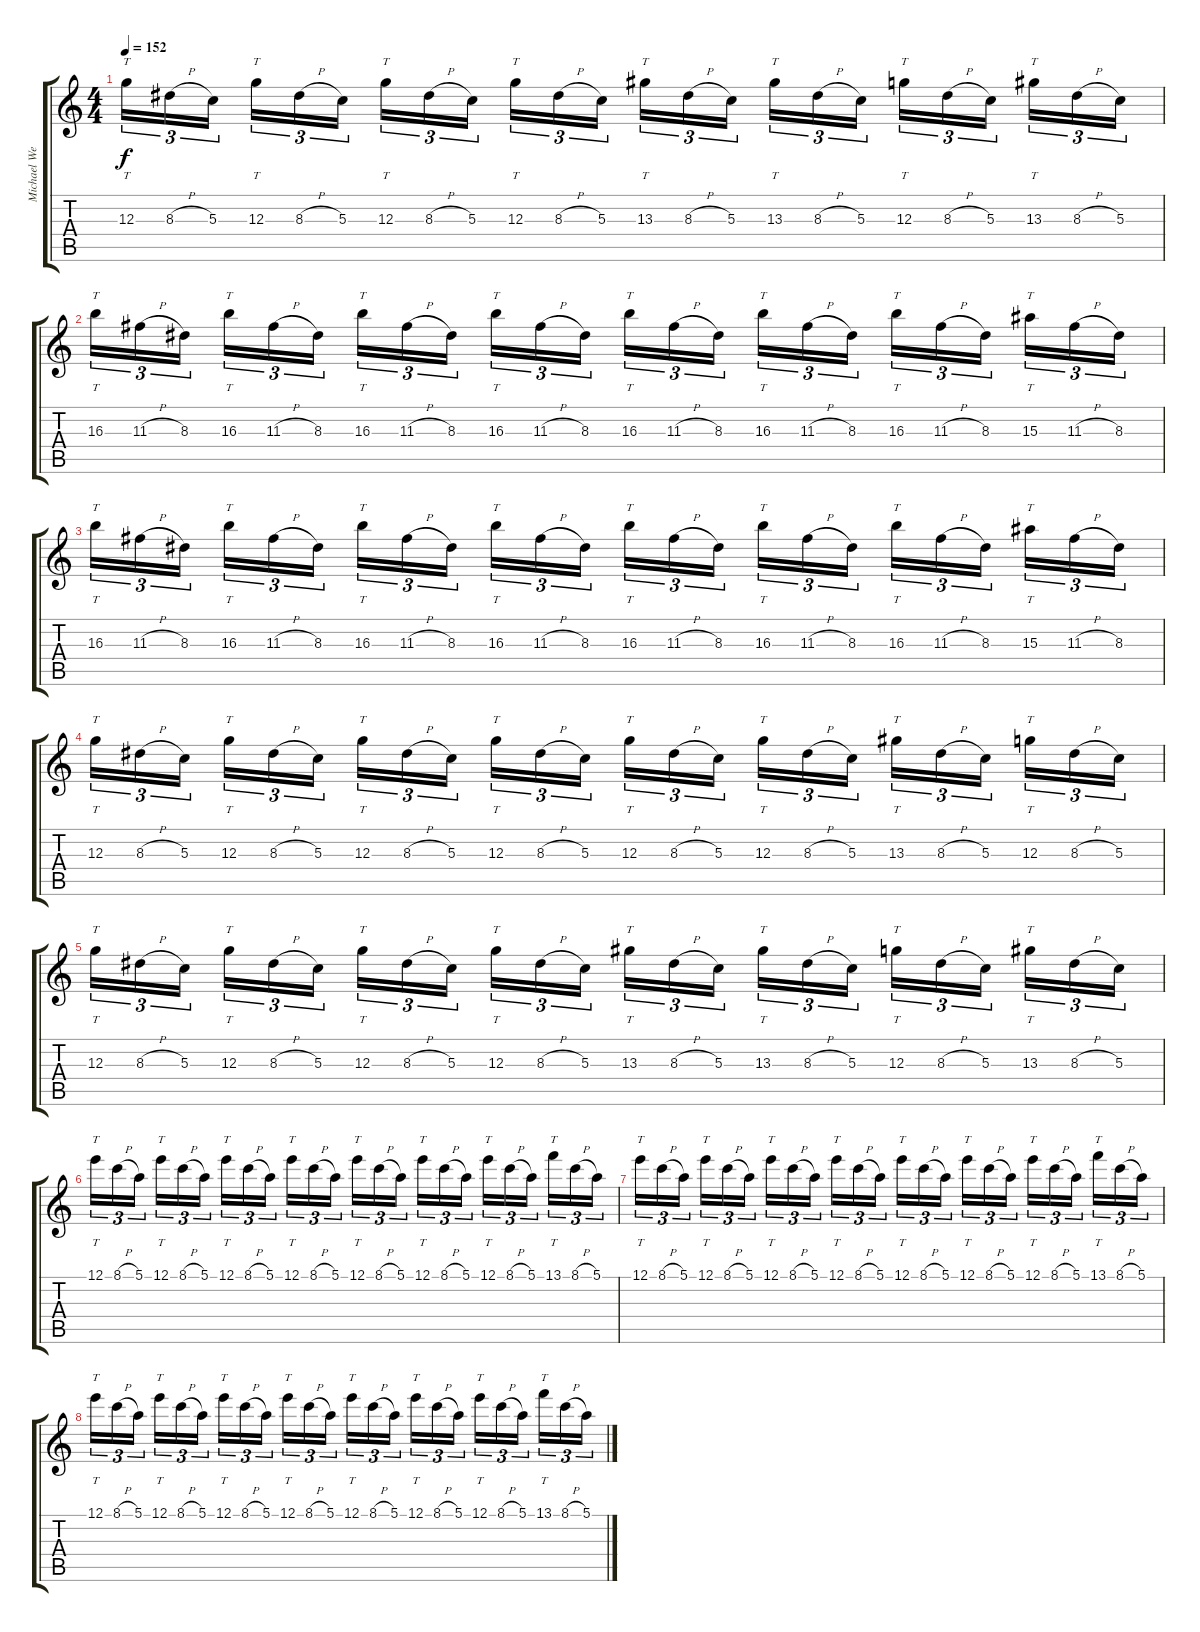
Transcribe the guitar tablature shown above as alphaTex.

\track ("Michael Weikath" "Michael We") {instrument distortionguitar}
\staff {score tabs}
\tuning (E4 B3 G3 D3 A2 E2) {hide}
\ts (4 4)
\tempo 152
\clef g2
\ks c
12.3.16{tt tu (3 2) dy f} 8.3{h}.16{tu (3 2)} 5.3.16{tu (3 2) beam splitsecondary} 12.3.16{tt tu (3 2)} 8.3{h}.16{tu (3 2)} 5.3.16{tu (3 2)} 12.3.16{tt tu (3 2)} 8.3{h}.16{tu (3 2)} 5.3.16{tu (3 2) beam splitsecondary} 12.3.16{tt tu (3 2)} 8.3{h}.16{tu (3 2)} 5.3.16{tu (3 2)} 13.3.16{tt tu (3 2)} 8.3{h}.16{tu (3 2)} 5.3.16{tu (3 2) beam splitsecondary} 13.3.16{tt tu (3 2)} 8.3{h}.16{tu (3 2)} 5.3.16{tu (3 2)} 12.3.16{tt tu (3 2)} 8.3{h}.16{tu (3 2)} 5.3.16{tu (3 2) beam splitsecondary} 13.3.16{tt tu (3 2)} 8.3{h}.16{tu (3 2)} 5.3.16{tu (3 2)} |
16.3.16{tt tu (3 2)} 11.3{h}.16{tu (3 2)} 8.3.16{tu (3 2) beam splitsecondary} 16.3.16{tt tu (3 2)} 11.3{h}.16{tu (3 2)} 8.3.16{tu (3 2)} 16.3.16{tt tu (3 2)} 11.3{h}.16{tu (3 2)} 8.3.16{tu (3 2) beam splitsecondary} 16.3.16{tt tu (3 2)} 11.3{h}.16{tu (3 2)} 8.3.16{tu (3 2)} 16.3.16{tt tu (3 2)} 11.3{h}.16{tu (3 2)} 8.3.16{tu (3 2) beam splitsecondary} 16.3.16{tt tu (3 2)} 11.3{h}.16{tu (3 2)} 8.3.16{tu (3 2)} 16.3.16{tt tu (3 2)} 11.3{h}.16{tu (3 2)} 8.3.16{tu (3 2) beam splitsecondary} 15.3.16{tt tu (3 2)} 11.3{h}.16{tu (3 2)} 8.3.16{tu (3 2)} |
16.3.16{tt tu (3 2)} 11.3{h}.16{tu (3 2)} 8.3.16{tu (3 2) beam splitsecondary} 16.3.16{tt tu (3 2)} 11.3{h}.16{tu (3 2)} 8.3.16{tu (3 2)} 16.3.16{tt tu (3 2)} 11.3{h}.16{tu (3 2)} 8.3.16{tu (3 2) beam splitsecondary} 16.3.16{tt tu (3 2)} 11.3{h}.16{tu (3 2)} 8.3.16{tu (3 2)} 16.3.16{tt tu (3 2)} 11.3{h}.16{tu (3 2)} 8.3.16{tu (3 2) beam splitsecondary} 16.3.16{tt tu (3 2)} 11.3{h}.16{tu (3 2)} 8.3.16{tu (3 2)} 16.3.16{tt tu (3 2)} 11.3{h}.16{tu (3 2)} 8.3.16{tu (3 2) beam splitsecondary} 15.3.16{tt tu (3 2)} 11.3{h}.16{tu (3 2)} 8.3.16{tu (3 2)} |
12.3.16{tt tu (3 2)} 8.3{h}.16{tu (3 2)} 5.3.16{tu (3 2) beam splitsecondary} 12.3.16{tt tu (3 2)} 8.3{h}.16{tu (3 2)} 5.3.16{tu (3 2)} 12.3.16{tt tu (3 2)} 8.3{h}.16{tu (3 2)} 5.3.16{tu (3 2) beam splitsecondary} 12.3.16{tt tu (3 2)} 8.3{h}.16{tu (3 2)} 5.3.16{tu (3 2)} 12.3.16{tt tu (3 2)} 8.3{h}.16{tu (3 2)} 5.3.16{tu (3 2) beam splitsecondary} 12.3.16{tt tu (3 2)} 8.3{h}.16{tu (3 2)} 5.3.16{tu (3 2)} 13.3.16{tt tu (3 2)} 8.3{h}.16{tu (3 2)} 5.3.16{tu (3 2) beam splitsecondary} 12.3.16{tt tu (3 2)} 8.3{h}.16{tu (3 2)} 5.3.16{tu (3 2)} |
12.3.16{tt tu (3 2)} 8.3{h}.16{tu (3 2)} 5.3.16{tu (3 2) beam splitsecondary} 12.3.16{tt tu (3 2)} 8.3{h}.16{tu (3 2)} 5.3.16{tu (3 2)} 12.3.16{tt tu (3 2)} 8.3{h}.16{tu (3 2)} 5.3.16{tu (3 2) beam splitsecondary} 12.3.16{tt tu (3 2)} 8.3{h}.16{tu (3 2)} 5.3.16{tu (3 2)} 13.3.16{tt tu (3 2)} 8.3{h}.16{tu (3 2)} 5.3.16{tu (3 2) beam splitsecondary} 13.3.16{tt tu (3 2)} 8.3{h}.16{tu (3 2)} 5.3.16{tu (3 2)} 12.3.16{tt tu (3 2)} 8.3{h}.16{tu (3 2)} 5.3.16{tu (3 2) beam splitsecondary} 13.3.16{tt tu (3 2)} 8.3{h}.16{tu (3 2)} 5.3.16{tu (3 2)} |
12.1.16{tt tu (3 2)} 8.1{h}.16{tu (3 2)} 5.1.16{tu (3 2) beam splitsecondary} 12.1.16{tt tu (3 2)} 8.1{h}.16{tu (3 2)} 5.1.16{tu (3 2)} 12.1.16{tt tu (3 2)} 8.1{h}.16{tu (3 2)} 5.1.16{tu (3 2) beam splitsecondary} 12.1.16{tt tu (3 2)} 8.1{h}.16{tu (3 2)} 5.1.16{tu (3 2)} 12.1.16{tt tu (3 2)} 8.1{h}.16{tu (3 2)} 5.1.16{tu (3 2) beam splitsecondary} 12.1.16{tt tu (3 2)} 8.1{h}.16{tu (3 2)} 5.1.16{tu (3 2)} 12.1.16{tt tu (3 2)} 8.1{h}.16{tu (3 2)} 5.1.16{tu (3 2) beam splitsecondary} 13.1.16{tt tu (3 2)} 8.1{h}.16{tu (3 2)} 5.1.16{tu (3 2)} |
12.1.16{tt tu (3 2)} 8.1{h}.16{tu (3 2)} 5.1.16{tu (3 2) beam splitsecondary} 12.1.16{tt tu (3 2)} 8.1{h}.16{tu (3 2)} 5.1.16{tu (3 2)} 12.1.16{tt tu (3 2)} 8.1{h}.16{tu (3 2)} 5.1.16{tu (3 2) beam splitsecondary} 12.1.16{tt tu (3 2)} 8.1{h}.16{tu (3 2)} 5.1.16{tu (3 2)} 12.1.16{tt tu (3 2)} 8.1{h}.16{tu (3 2)} 5.1.16{tu (3 2) beam splitsecondary} 12.1.16{tt tu (3 2)} 8.1{h}.16{tu (3 2)} 5.1.16{tu (3 2)} 12.1.16{tt tu (3 2)} 8.1{h}.16{tu (3 2)} 5.1.16{tu (3 2) beam splitsecondary} 13.1.16{tt tu (3 2)} 8.1{h}.16{tu (3 2)} 5.1.16{tu (3 2)} |
12.1.16{tt tu (3 2)} 8.1{h}.16{tu (3 2)} 5.1.16{tu (3 2) beam splitsecondary} 12.1.16{tt tu (3 2)} 8.1{h}.16{tu (3 2)} 5.1.16{tu (3 2)} 12.1.16{tt tu (3 2)} 8.1{h}.16{tu (3 2)} 5.1.16{tu (3 2) beam splitsecondary} 12.1.16{tt tu (3 2)} 8.1{h}.16{tu (3 2)} 5.1.16{tu (3 2)} 12.1.16{tt tu (3 2)} 8.1{h}.16{tu (3 2)} 5.1.16{tu (3 2) beam splitsecondary} 12.1.16{tt tu (3 2)} 8.1{h}.16{tu (3 2)} 5.1.16{tu (3 2)} 12.1.16{tt tu (3 2)} 8.1{h}.16{tu (3 2)} 5.1.16{tu (3 2) beam splitsecondary} 13.1.16{tt tu (3 2)} 8.1{h}.16{tu (3 2)} 5.1.16{tu (3 2)}
